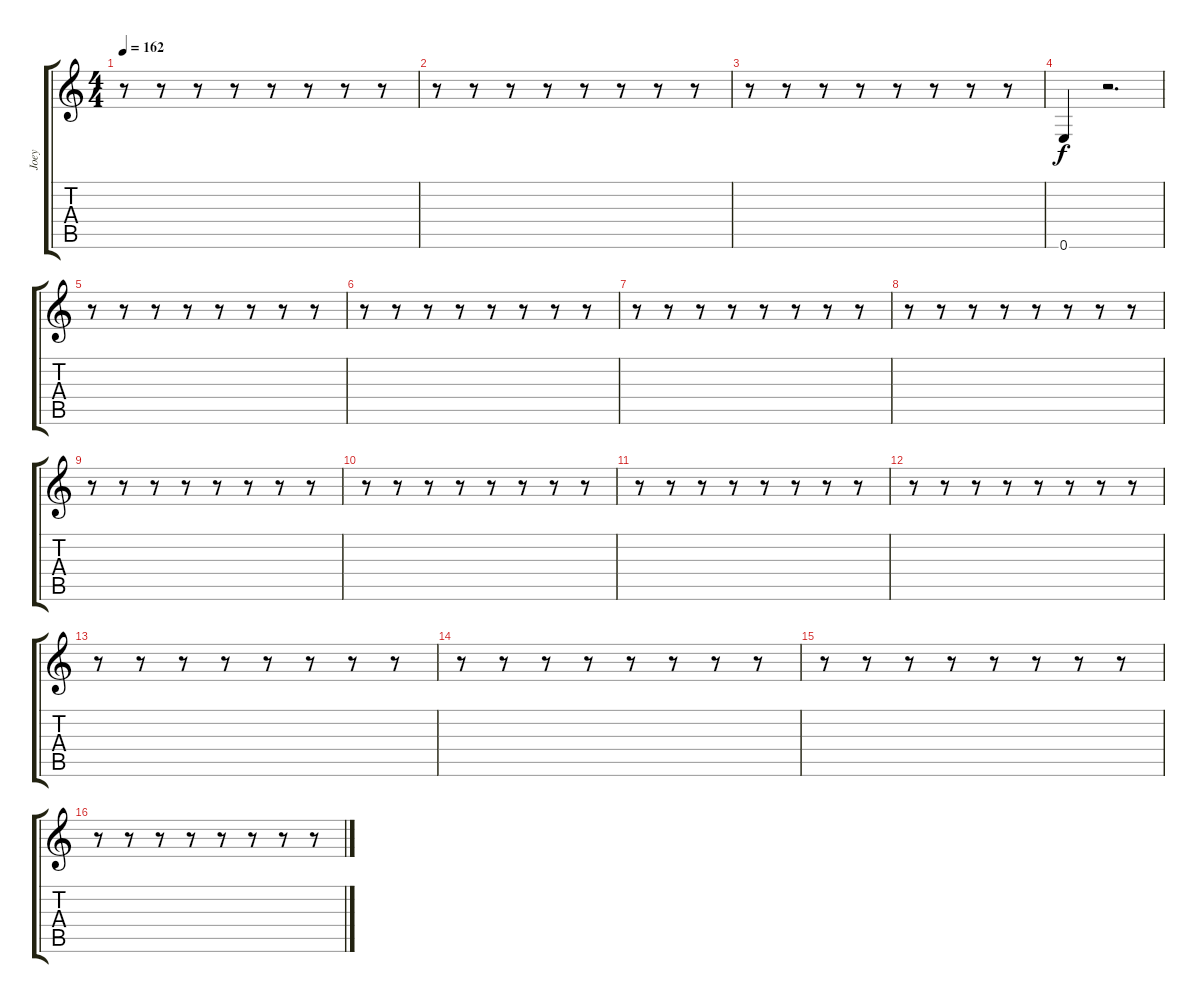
\track ("Joey" "Joey") {instrument electricbasspick}
\staff {score tabs}
\tuning (E4 B3 G3 D3 A2 E2) {hide}
\ts (4 4)
\tempo 162
\clef g2
\ks c
r.8{dy f} r.8 r.8 r.8 r.8 r.8 r.8 r.8 |
r.8 r.8 r.8 r.8 r.8 r.8 r.8 r.8 |
r.8 r.8 r.8 r.8 r.8 r.8 r.8 r.8 |
0.6.4 r.2{d} |
r.8 r.8 r.8 r.8 r.8 r.8 r.8 r.8 |
r.8 r.8 r.8 r.8 r.8 r.8 r.8 r.8 |
r.8 r.8 r.8 r.8 r.8 r.8 r.8 r.8 |
r.8 r.8 r.8 r.8 r.8 r.8 r.8 r.8 |
r.8 r.8 r.8 r.8 r.8 r.8 r.8 r.8 |
r.8 r.8 r.8 r.8 r.8 r.8 r.8 r.8 |
r.8 r.8 r.8 r.8 r.8 r.8 r.8 r.8 |
r.8 r.8 r.8 r.8 r.8 r.8 r.8 r.8 |
r.8 r.8 r.8 r.8 r.8 r.8 r.8 r.8 |
r.8 r.8 r.8 r.8 r.8 r.8 r.8 r.8 |
r.8 r.8 r.8 r.8 r.8 r.8 r.8 r.8 |
r.8 r.8 r.8 r.8 r.8 r.8 r.8 r.8
